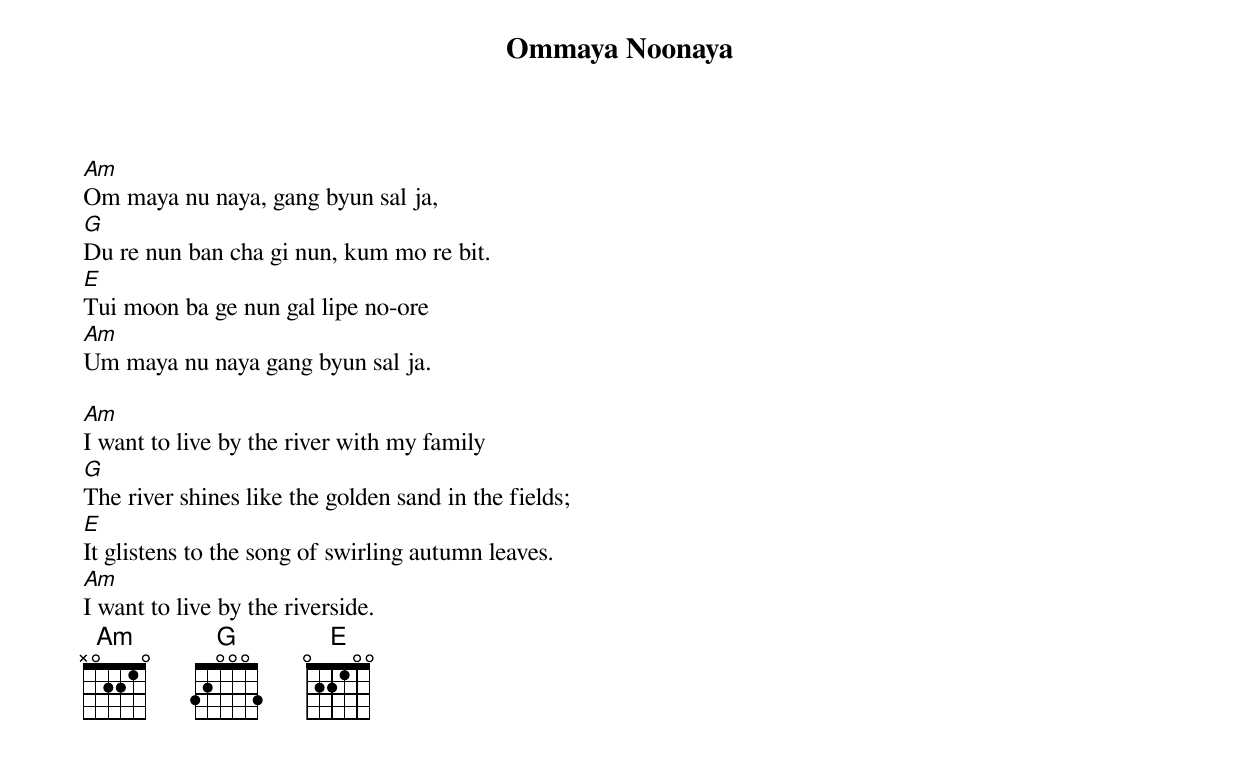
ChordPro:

{title: Ommaya Noonaya}
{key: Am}

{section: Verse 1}
[Am]Om maya nu naya, gang byun sal ja,
[G]Du re nun ban cha gi nun, kum mo re bit.
[E]Tui moon ba ge nun gal lipe no-ore
[Am]Um maya nu naya gang byun sal ja.

{{section: Verse 2}
[Am]I want to live by the river with my family
[G]The river shines like the golden sand in the fields;
[E]It glistens to the song of swirling autumn leaves.
[Am]I want to live by the riverside.
